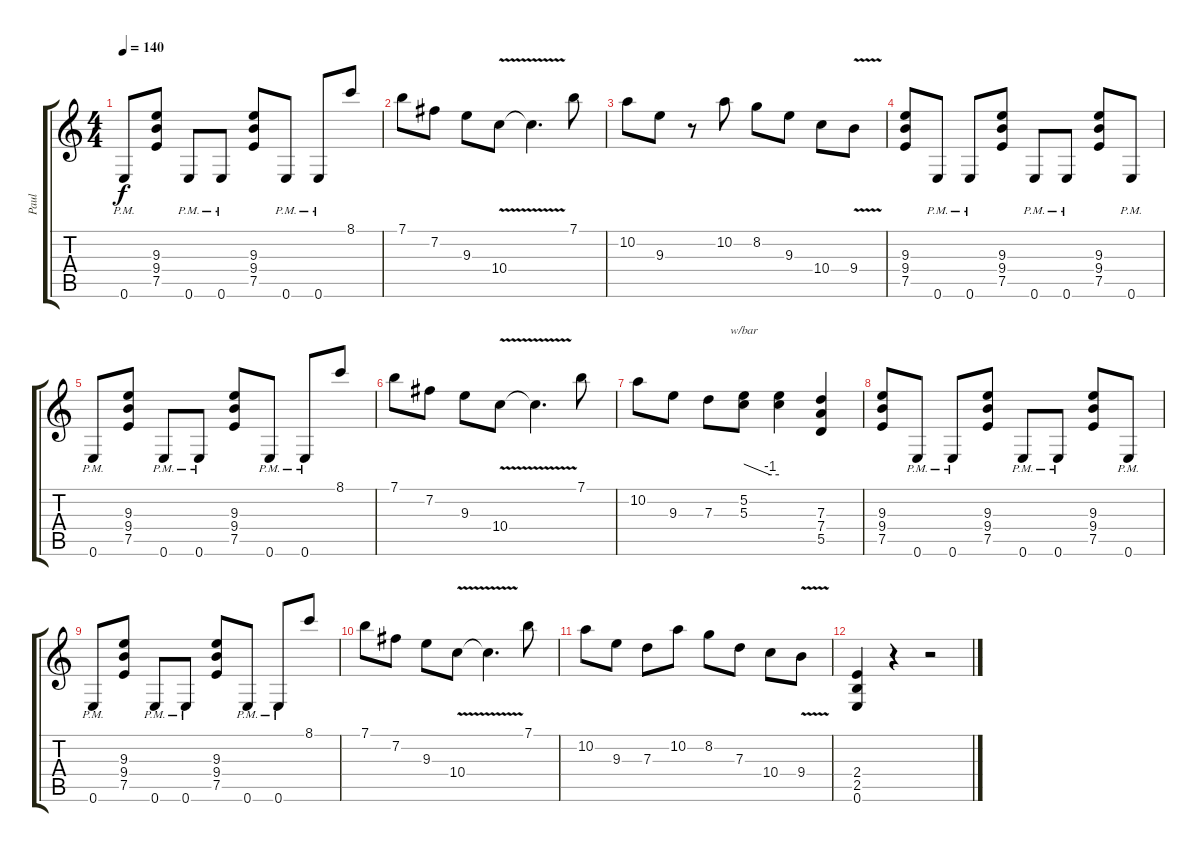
\track ("Paul" "Paul") {instrument distortionguitar}
\staff {score tabs}
\tuning (E4 B3 G3 D3 A2 E2) {hide}
\ts (4 4)
\tempo 140
\clef g2
\ks c
0.6{pm}.8{dy f} (9.3 9.4 7.5).8 0.6{pm}.8 0.6{pm}.8 (9.3 9.4 7.5).8 0.6{pm}.8 0.6{pm}.8 8.1.8 |
7.1.8 7.2.8 9.3.8 10.4{v}.8 10.4{t}.4{d} 7.1.8 |
10.2.8 9.3.8 r.8 10.2.8 8.2.8 9.3.8 10.4.8 9.4{v}.8 |
(9.3 9.4 7.5).8 0.6{pm}.8 0.6{pm}.8 (9.3 9.4 7.5).8 0.6{pm}.8 0.6{pm}.8 (9.3 9.4 7.5).8 0.6{pm}.8 |
0.6{pm}.8 (9.3 9.4 7.5).8 0.6{pm}.8 0.6{pm}.8 (9.3 9.4 7.5).8 0.6{pm}.8 0.6{pm}.8 8.1.8 |
7.1.8 7.2.8 9.3.8 10.4{v}.8 10.4{t}.4{d} 7.1.8 |
10.2.8 9.3.8 7.3.8 (5.2 5.3).8{tbe (custom default 0 0 45 -4 60 -4)} (5.2{t} 5.3{t}).4 (7.3 7.4 5.5).4 |
(9.3 9.4 7.5).8 0.6{pm}.8 0.6{pm}.8 (9.3 9.4 7.5).8 0.6{pm}.8 0.6{pm}.8 (9.3 9.4 7.5).8 0.6{pm}.8 |
0.6{pm}.8 (9.3 9.4 7.5).8 0.6{pm}.8 0.6{pm}.8 (9.3 9.4 7.5).8 0.6{pm}.8 0.6{pm}.8 8.1.8 |
7.1.8 7.2.8 9.3.8 10.4{v}.8 10.4{t}.4{d} 7.1.8 |
10.2.8 9.3.8 7.3.8 10.2.8 8.2.8 7.3.8 10.4.8 9.4{v}.8 |
(2.4 2.5 0.6).4 r.4 r.2
